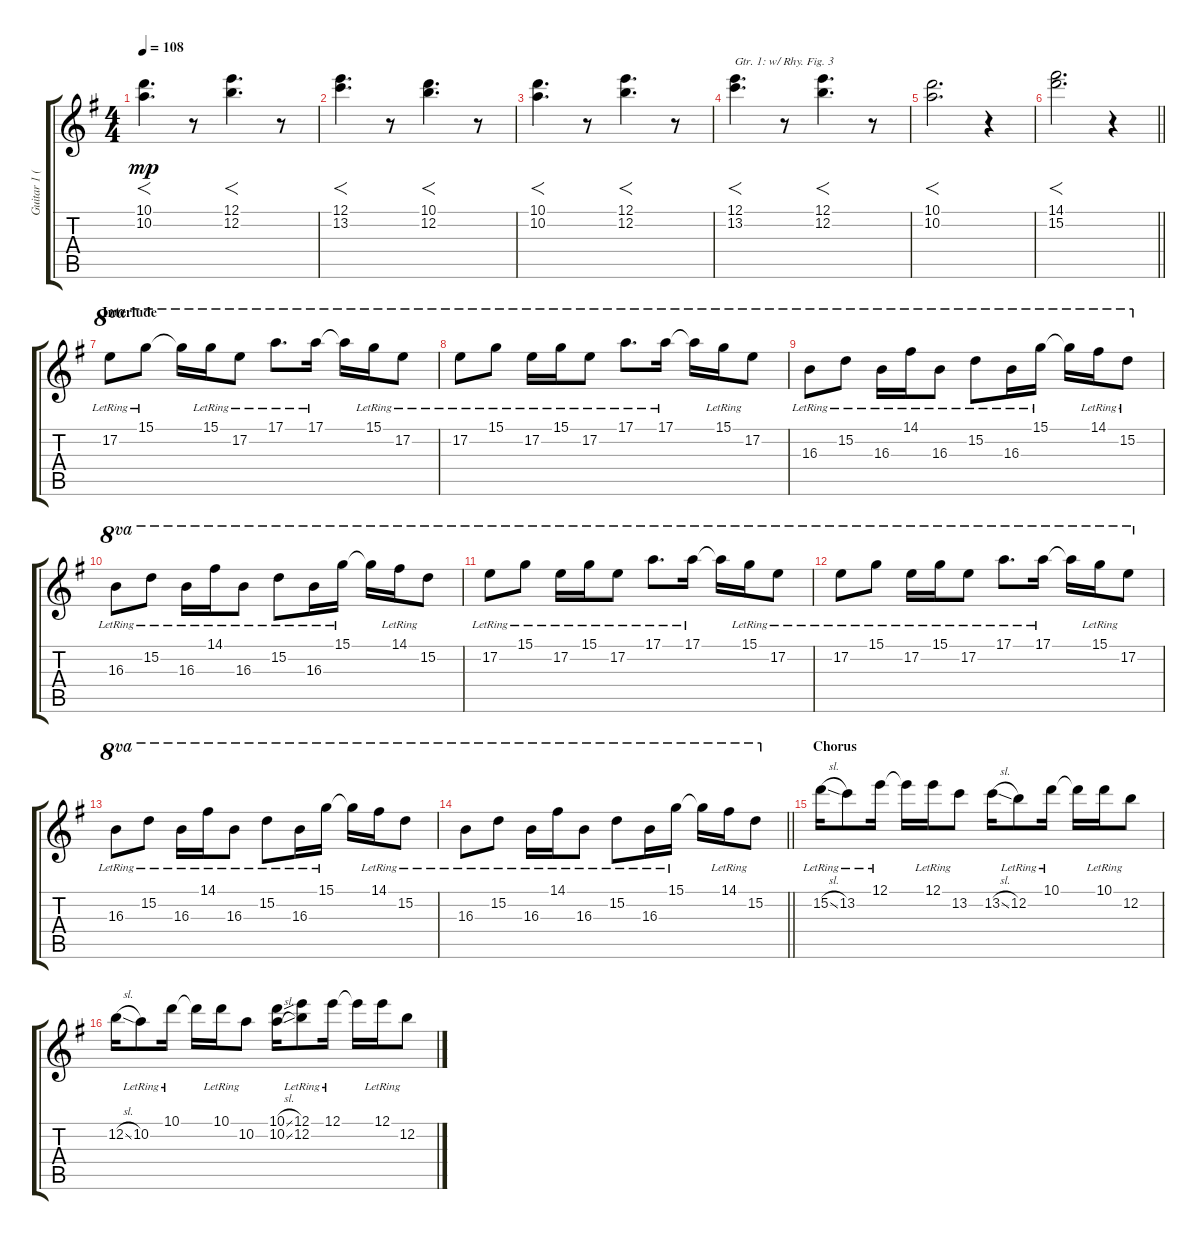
\track ("Guitar 1 (clean)" "Guitar 1 (") {instrument electricguitarclean}
\staff {score tabs}
\tuning (E4 B3 G3 D3 A2 E2) {hide}
\ts (4 4)
\tempo 108
\clef g2
\ks eminor
(10.1 10.2).4{f d dy mp} r.8 (12.1 12.2).4{f d} r.8 |
(12.1 13.2).4{f d} r.8 (10.1 12.2).4{f d} r.8 |
(10.1 10.2).4{f d} r.8 (12.1 12.2).4{f d} r.8 |
(12.1 13.2).4{f d txt "Gtr. 1: w/ Rhy. Fig. 3"} r.8 (12.1 12.2).4{f d} r.8 |
(10.1 10.2).2{f d} r.4 |
\barLineRight lightlight
(14.1 15.2).2{f d} r.4 |
\section ("" "Interlude")
17.2{lr}.8{ot 8va} 15.1{lr}.8{ot 8va} 15.1{t}.16{ot 8va} 15.1{lr}.16{ot 8va} 17.2{lr}.8{ot 8va} 17.1{lr}.8{d ot 8va} 17.1{lr}.16{ot 8va} 17.1{t}.16{ot 8va} 15.1{lr}.16{ot 8va} 17.2{lr}.8{ot 8va} |
17.2{lr}.8{ot 8va} 15.1{lr}.8{ot 8va} 17.2{lr}.16{ot 8va} 15.1{lr}.16{ot 8va} 17.2{lr}.8{ot 8va} 17.1{lr}.8{d ot 8va} 17.1{lr}.16{ot 8va} 17.1{t}.16{ot 8va} 15.1{lr}.16{ot 8va} 17.2.8{ot 8va} |
16.3{lr}.8{ot 8va} 15.2{lr}.8{ot 8va} 16.3{lr}.16{ot 8va} 14.1{lr}.16{ot 8va} 16.3{lr}.8{ot 8va} 15.2{lr}.8{ot 8va} 16.3{lr}.16{ot 8va} 15.1{lr}.16{ot 8va} 15.1{t}.16{ot 8va} 14.1{lr}.16{ot 8va} 15.2{lr}.8{ot 8va} |
16.3{lr}.8{ot 8va} 15.2{lr}.8{ot 8va} 16.3{lr}.16{ot 8va} 14.1{lr}.16{ot 8va} 16.3{lr}.8{ot 8va} 15.2{lr}.8{ot 8va} 16.3{lr}.16{ot 8va} 15.1{lr}.16{ot 8va} 15.1{t}.16{ot 8va} 14.1{lr}.16{ot 8va} 15.2.8{ot 8va} |
17.2{lr}.8{ot 8va} 15.1{lr}.8{ot 8va} 17.2{lr}.16{ot 8va} 15.1{lr}.16{ot 8va} 17.2{lr}.8{ot 8va} 17.1{lr}.8{d ot 8va} 17.1{lr}.16{ot 8va} 17.1{t}.16{ot 8va} 15.1{lr}.16{ot 8va} 17.2{lr}.8{ot 8va} |
17.2{lr}.8{ot 8va} 15.1{lr}.8{ot 8va} 17.2{lr}.16{ot 8va} 15.1{lr}.16{ot 8va} 17.2{lr}.8{ot 8va} 17.1{lr}.8{d ot 8va} 17.1{lr}.16{ot 8va} 17.1{t}.16{ot 8va} 15.1{lr}.16{ot 8va} 17.2.8{ot 8va} |
16.3{lr}.8{ot 8va} 15.2{lr}.8{ot 8va} 16.3{lr}.16{ot 8va} 14.1{lr}.16{ot 8va} 16.3{lr}.8{ot 8va} 15.2{lr}.8{ot 8va} 16.3{lr}.16{ot 8va} 15.1{lr}.16{ot 8va} 15.1{t}.16{ot 8va} 14.1{lr}.16{ot 8va} 15.2{lr}.8{ot 8va} |
\barLineRight lightlight
16.3{lr}.8{ot 8va} 15.2{lr}.8{ot 8va} 16.3{lr}.16{ot 8va} 14.1{lr}.16{ot 8va} 16.3{lr}.8{ot 8va} 15.2{lr}.8{ot 8va} 16.3{lr}.16{ot 8va} 15.1{lr}.16{ot 8va} 15.1{t}.16{ot 8va} 14.1{lr}.16{ot 8va} 15.2.8{ot 8va} |
\section ("" "Chorus")
15.2{sl lr}.16 13.2{lr}.8 12.1{lr}.16 12.1{t}.16 12.1{lr}.16 13.2{lr}.8 13.2{sl}.16 12.2{lr}.8 10.1{lr}.16 10.1{t}.16 10.1{lr}.16 12.2{lr}.8 |
12.2{sl}.16 10.2{lr}.8 10.1{lr}.16 10.1{t}.16 10.1{lr}.16 10.2{lr}.8 (10.1{sl} 10.2{sl}).16 (12.1{lr} 12.2{lr}).8 12.1{lr}.16 12.1{t}.16 12.1{lr}.16 12.2{lr}.8
